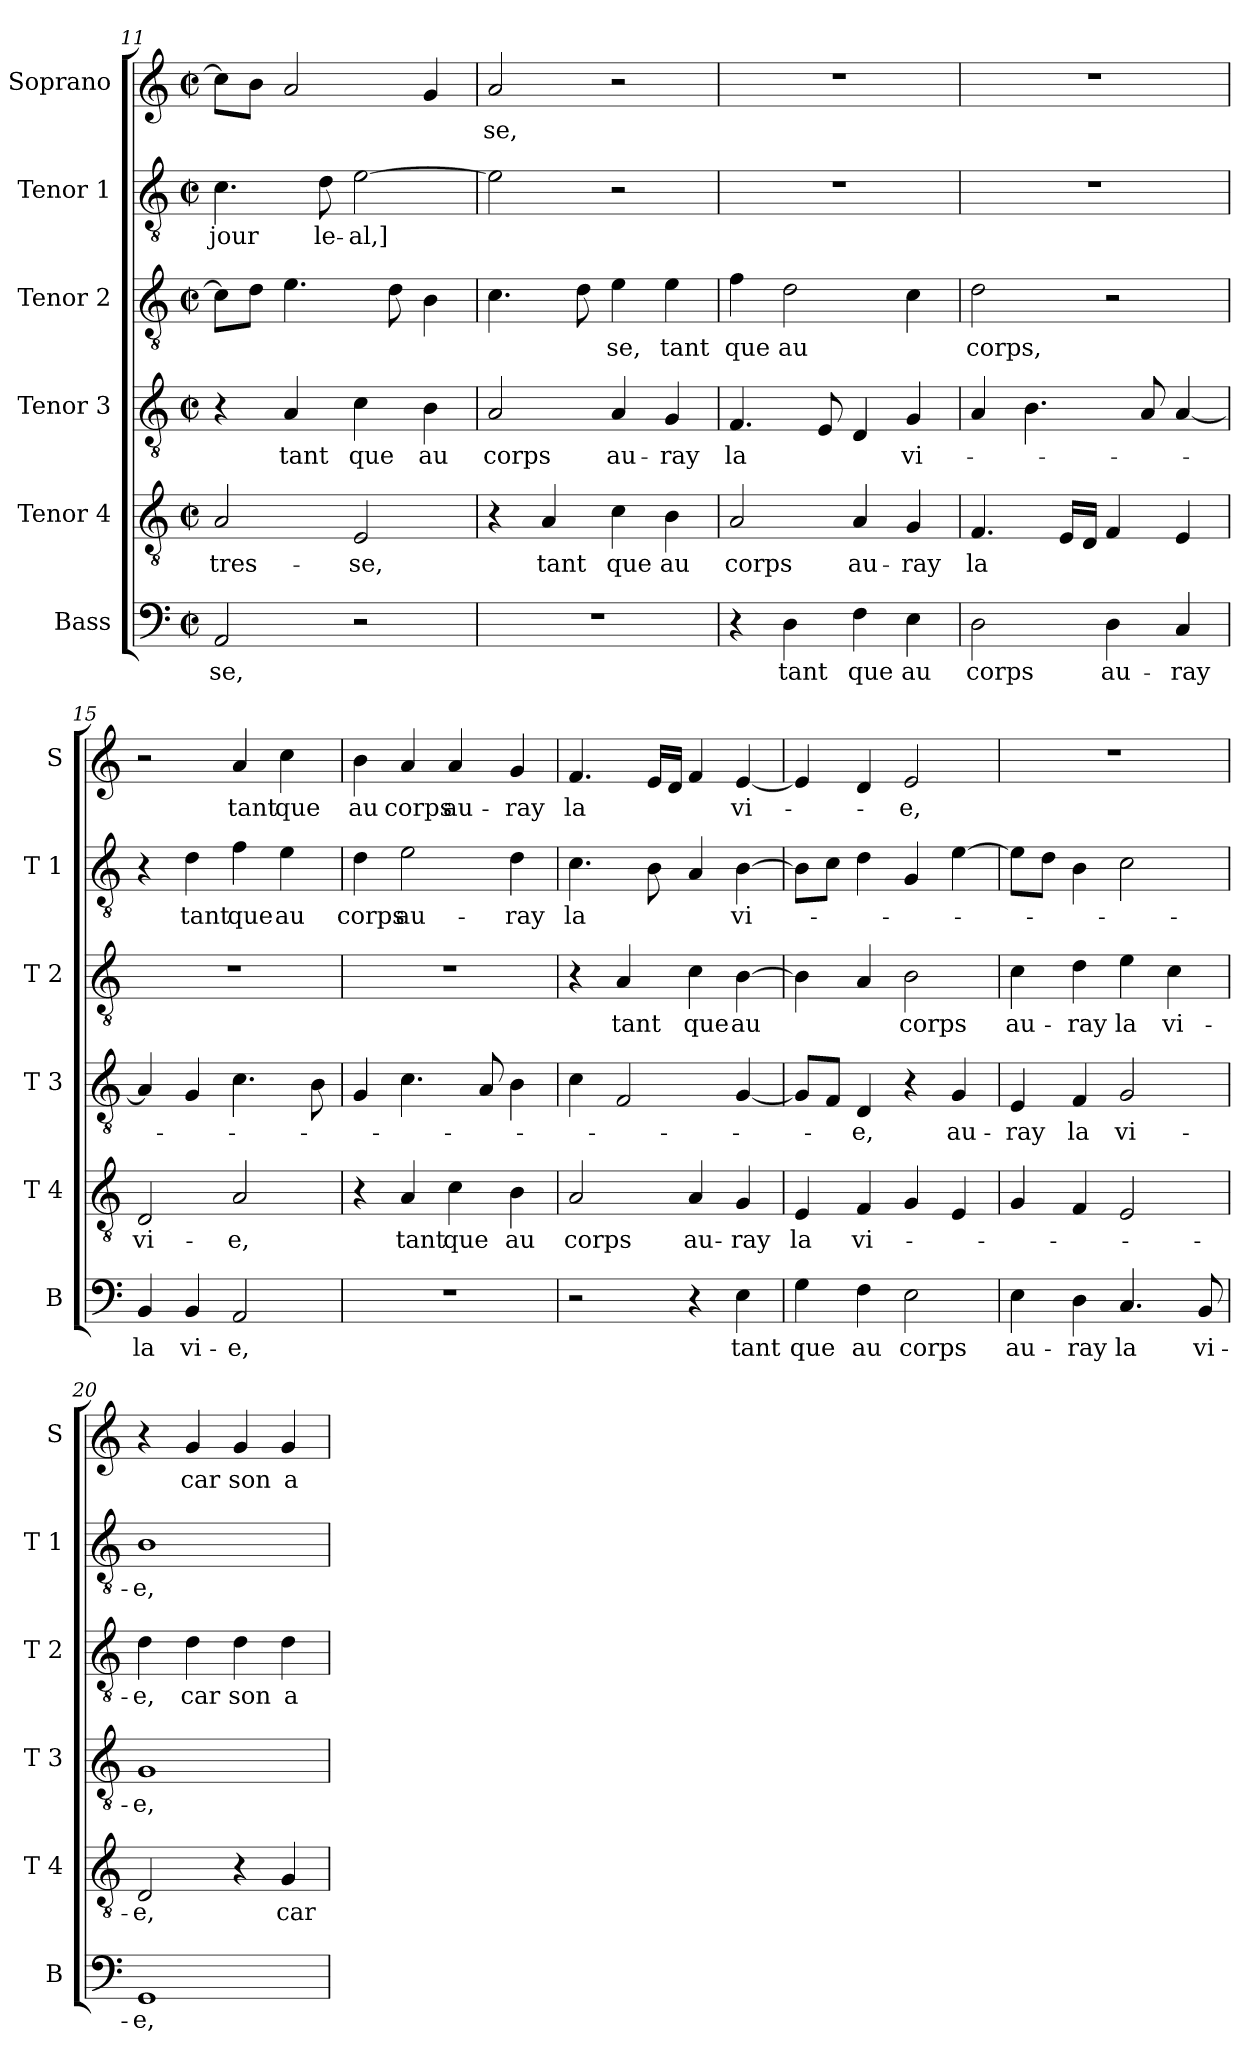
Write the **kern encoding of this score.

**kern	**text	**kern	**text	**kern	**text	**kern	**text	**kern	**text	**kern	**text
*part6	*part6	*part5	*part5	*part4	*part4	*part3	*part3	*part2	*part2	*part1	*part1
*staff6	*staff6	*staff5	*staff5	*staff4	*staff4	*staff3	*staff3	*staff2	*staff2	*staff1	*staff1
*I"Bass	*	*I"Tenor 4	*	*I"Tenor 3	*	*I"Tenor 2	*	*I"Tenor 1	*	*I"Soprano	*
*I'B	*	*I'T 4	*	*I'T 3	*	*I'T 2	*	*I'T 1	*	*I'S	*
!!LO:PB:g=z
*clefF4	*	*clefGv2	*	*clefGv2	*	*clefGv2	*	*clefGv2	*	*clefG2	*
*k[]	*	*k[]	*	*k[]	*	*k[]	*	*k[]	*	*k[]	*
*C:	*	*C:	*	*C:	*	*C:	*	*C:	*	*C:	*
*M2/2	*	*M2/2	*	*M2/2	*	*M2/2	*	*M2/2	*	*M2/2	*
*met(c|)	*	*met(c|)	*	*met(c|)	*	*met(c|)	*	*met(c|)	*	*met(c|)	*
=11	=11	=11	=11	=11	=11	=11	=11	=11	=11	=11	=11
2AA/	-se,	2A/	-tres-	4r	.	8c\L]	.	4.c\	-jour	8cc\L]	.
.	.	.	.	.	.	8d\J	.	.	.	8b\J	.
.	.	.	.	4A/	tant	4.e\	.	.	.	2a/	.
.	.	.	.	.	.	.	.	8d\	le-	.	.
2r	.	2E/	-se,	4c\	que	.	.	[2e\	-al,]	.	.
.	.	.	.	.	.	8d\	.	.	.	.	.
.	.	.	.	4B\	au	4B\	.	.	.	4g/	.
=12	=12	=12	=12	=12	=12	=12	=12	=12	=12	=12	=12
1r	.	4r	.	2A/	corps	4.c\	.	2e\]	.	2a/	-se,
.	.	4A/	tant	.	.	.	.	.	.	.	.
.	.	.	.	.	.	8d\	.	.	.	.	.
.	.	4c\	que	4A/	au-	4e\	-se,	2r	.	2r	.
.	.	4B\	au	4G/	-ray	4e\	tant	.	.	.	.
=13	=13	=13	=13	=13	=13	=13	=13	=13	=13	=13	=13
4r	.	2A/	corps	4.F/	la	4f\	que	1r	.	1r	.
4D\	tant	.	.	.	.	2d\	au	.	.	.	.
.	.	.	.	8E/	.	.	.	.	.	.	.
4F\	que	4A/	au-	4D/	.	.	.	.	.	.	.
4E\	au	4G/	-ray	4G/	vi-	4c\	.	.	.	.	.
=14	=14	=14	=14	=14	=14	=14	=14	=14	=14	=14	=14
2D\	corps	4.F/	la	4A/	.	2d\	corps,	1r	.	1r	.
.	.	.	.	4.B\	.	.	.	.	.	.	.
.	.	16E/LL	.	.	.	.	.	.	.	.	.
.	.	16D/JJ	.	.	.	.	.	.	.	.	.
4D\	au-	4F/	.	.	.	2r	.	.	.	.	.
.	.	.	.	8A/	.	.	.	.	.	.	.
4C/	-ray	4E/	.	[4A/	.	.	.	.	.	.	.
=15	=15	=15	=15	=15	=15	=15	=15	=15	=15	=15	=15
4BB/	la	2D/	vi-	4A/]	.	1r	.	4r	.	2r	.
4BB/	vi-	.	.	4G/	.	.	.	4d\	tant	.	.
2AA/	-e,	2A/	-e,	4.c\	.	.	.	4f\	que	4a/	tant
.	.	.	.	.	.	.	.	4e\	au	4cc\	que
.	.	.	.	8B\	.	.	.	.	.	.	.
=16	=16	=16	=16	=16	=16	=16	=16	=16	=16	=16	=16
1r	.	4r	.	4G/	.	1r	.	4d\	corps	4b\	au
.	.	4A/	tant	4.c\	.	.	.	2e\	au-	4a/	corps
.	.	4c\	que	.	.	.	.	.	.	4a/	au-
.	.	.	.	8A/	.	.	.	.	.	.	.
.	.	4B\	au	4B\	.	.	.	4d\	-ray	4g/	-ray
!!LO:LB:g=z
=17	=17	=17	=17	=17	=17	=17	=17	=17	=17	=17	=17
2r	.	2A/	corps	4c\	.	4r	.	4.c\	la	4.f/	la
.	.	.	.	2F/	.	4A/	tant	.	.	.	.
.	.	.	.	.	.	.	.	8B\	.	16e/LL	.
.	.	.	.	.	.	.	.	.	.	16d/JJ	.
4r	.	4A/	au-	.	.	4c\	que	4A/	.	4f/	.
4E\	tant	4G/	-ray	[4G/	.	[4B\	au	[4B\	vi-	[4e/	vi-
=18	=18	=18	=18	=18	=18	=18	=18	=18	=18	=18	=18
4G\	que	4E/	la	8G/L]	.	4B\]	.	8B\L]	.	4e/]	.
.	.	.	.	8F/J	.	.	.	8c\J	.	.	.
4F\	au	4F/	vi-	4D/	-e,	4A/	.	4d\	.	4d/	.
2E\	corps	4G/	.	4r	.	2B\	corps	4G/	.	2e/	-e,
.	.	4E/	.	4G/	au-	.	.	[4e\	.	.	.
=19	=19	=19	=19	=19	=19	=19	=19	=19	=19	=19	=19
4E\	au-	4G/	.	4E/	-ray	4c\	au-	8e\L]	.	1r	.
.	.	.	.	.	.	.	.	8d\J	.	.	.
4D\	-ray	4F/	.	4F/	la	4d\	-ray	4B\	.	.	.
4.C/	la	2E/	.	2G/	vi-	4e\	la	2c\	.	.	.
.	.	.	.	.	.	4c\	vi-	.	.	.	.
8BB/	vi-	.	.	.	.	.	.	.	.	.	.
=20	=20	=20	=20	=20	=20	=20	=20	=20	=20	=20	=20
1GG	-e,	2D/	-e,	1G	-e,	4d\	-e,	1B	-e,	4r	.
.	.	.	.	.	.	4d\	car	.	.	4g/	car
.	.	4r	.	.	.	4d\	son	.	.	4g/	son
.	.	4G/	car	.	.	4d\	a-	.	.	4g/	a-
=	=	=	=	=	=	=	=	=	=	=	=
*-	*-	*-	*-	*-	*-	*-	*-	*-	*-	*-	*-
